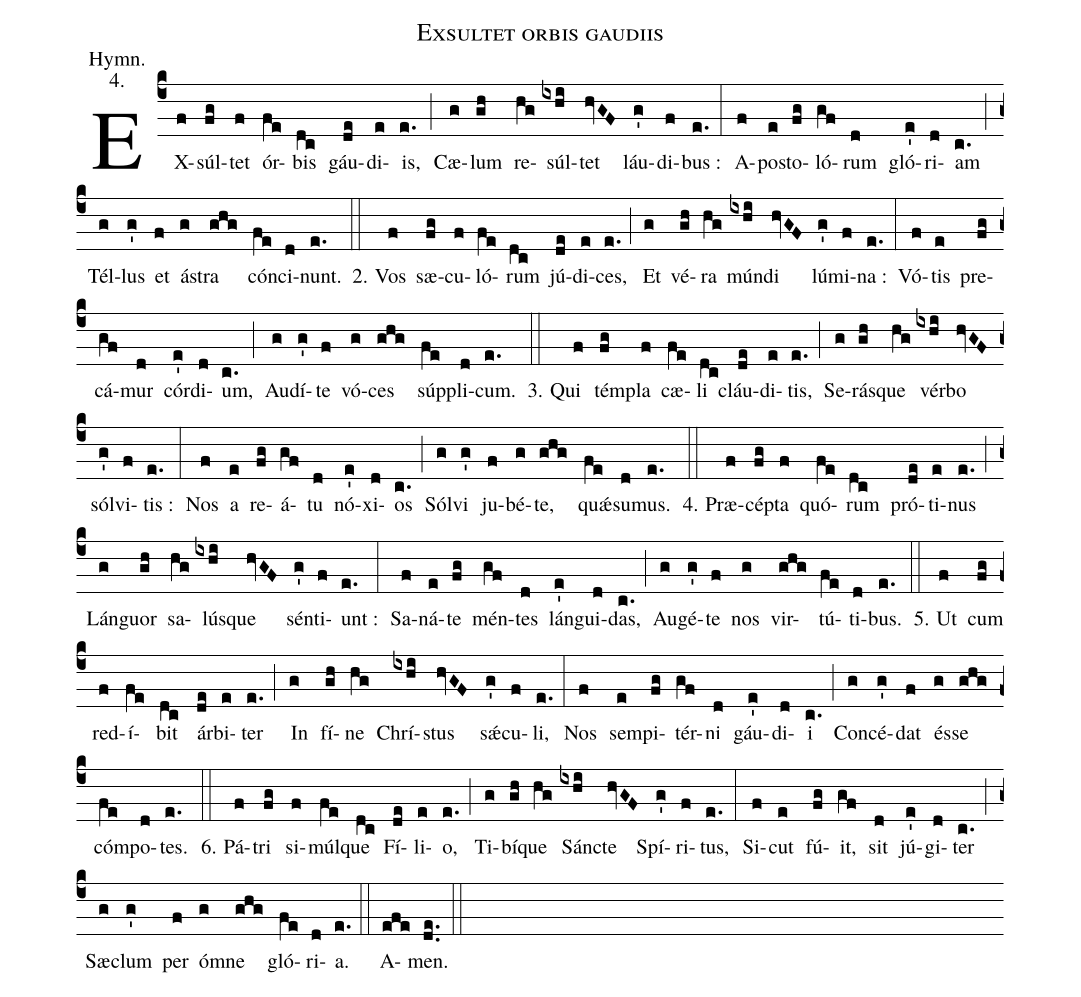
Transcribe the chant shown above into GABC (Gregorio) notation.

name: Exsultet orbis gaudiis;
annotation: Hymn.;
annotation: 4.;
%%
(c4)EX(f)súl(fg)tet(f) ór(fe)bis(dc) gáu(de)di(e)is,(e.) (;)
Cæ(g)lum(gh) re(hg)súl(ixhi)tet(hvGF) láu(g')di(f)bus :(e.) (:)
A(f)po(e)sto(fg)ló(gf)rum(d) gló(e')ri(d)am(c.) (;)
Tél(g)lus(g') et(f) á(g)stra(ghg) cón(fe)ci(d)nunt.(e.) (::)

2. Vos(f) sæ(fg)cu(f)ló(fe)rum(dc) jú(de)di(e)ces,(e.) (;)
Et(g) vé(gh)ra(hg) mún(ixhi)di(hvGF) lú(g')mi(f)na :(e.) (:)
Vó(f)tis(e) pre(fg)cá(gf)mur(d) cór(e')di(d)um,(c.) (;)
Au(g)dí(g')te(f) vó(g)ces(ghg) súp(fe)pli(d)cum.(e.) (::)

3. Qui(f) tém(fg)pla(f) cæ(fe)li(dc) cláu(de)di(e)tis,(e.) (;)
Se(g)rás(gh)que(hg) vér(ixhi)bo(hvGF) sól(g')vi(f)tis :(e.) (:)
Nos(f) a(e) re(fg)á(gf)tu(d) nó(e')xi(d)os(c.) (;)
Sól(g)vi(g') ju(f)bé(g)te,(ghg) qu<sp>'ae</sp>(fe)su(d)mus.(e.) (::)

4. Præ(f)cép(fg)ta(f) quó(fe)rum(dc) pró(de)ti(e)nus(e.) (;)
Lán(g)guor(gh) sa(hg)lús(ixhi)que(hvGF) sén(g')ti(f)unt :(e.) (:)
Sa(f)ná(e)te(fg) mén(gf)tes(d) lán(e')gui(d)das,(c.) (;)
Au(g)gé(g')te(f) nos(g) vir(ghg)tú(fe)ti(d)bus.(e.) (::)

5. Ut(f) cum(fg) red(f)í(fe)bit(dc) ár(de)bi(e)ter(e.) (;)
In(g) fí(gh)ne(hg) Chrí(ixhi)stus(hvGF) s<sp>'ae</sp>(g')cu(f)li,(e.) (:)
Nos(f) sem(e)pi(fg)tér(gf)ni(d) gáu(e')di(d)i(c.) (;)
Con(g)cé(g')dat(f) és(g)se(ghg) cóm(fe)po(d)tes.(e.) (::)

6. Pá(f)tri(fg) si(f)múl(fe)que(dc) Fí(de)li(e)o,(e.) (;)
Ti(g)bí(gh)que(hg) Sán(ixhi)cte(hvGF) Spí(g')ri(f)tus,(e.) (:)
Si(f)cut(e) fú(fg)it,(gf) sit(d) jú(e')gi(d)ter(c.) (;)
Sæ(g)clum(g') per(f) óm(g)ne(ghg) gló(fe)ri(d)a.(e.) (::)

A(efe)men.(de..) (::)
